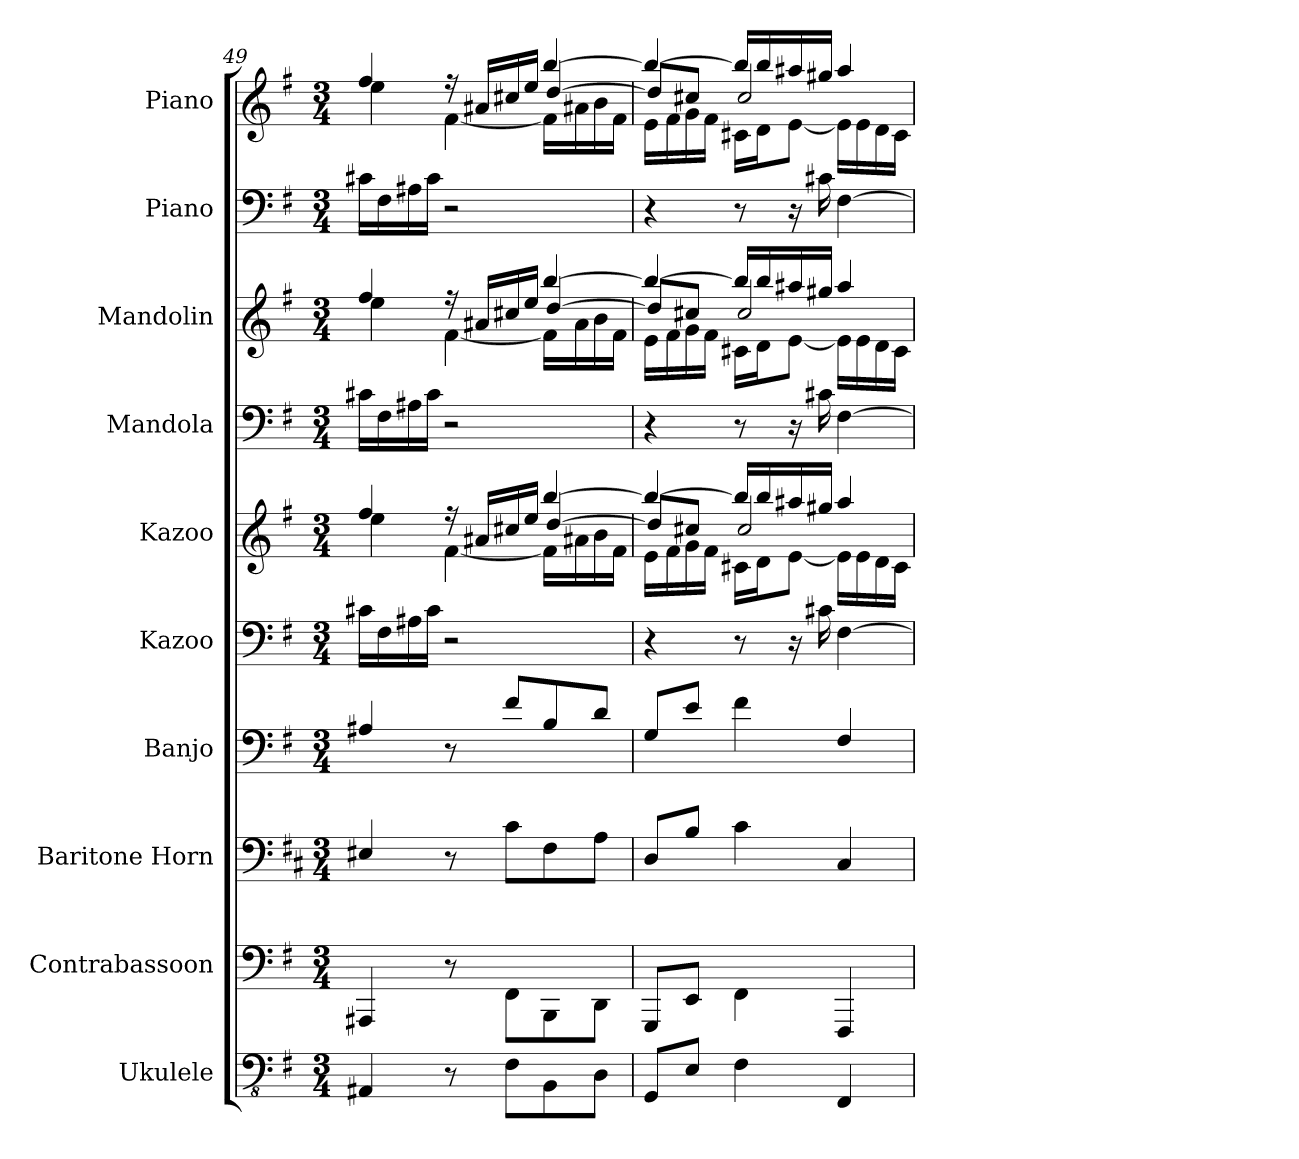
**kern	**kern	**kern	**kern	**kern	**kern	**kern	**kern	**kern	**kern
*part10	*part9	*part8	*part7	*part6	*part5	*part4	*part3	*part2	*part1
*staff10	*staff9	*staff8	*staff7	*staff6	*staff5	*staff4	*staff3	*staff2	*staff1
*I"Ukulele	*I"Contrabassoon	*I"Baritone Horn	*I"Banjo	*I"Kazoo	*I"Kazoo	*I"Mandola	*I"Mandolin	*I"Piano	*I"Piano
*I'Uk.	*I'Cbsn.	*I'Bar. Hn.	*I'Bj.	*I'Kaz.	*I'Kaz.	*I'Mda.	*I'Mdn.	*I'Pno.	*I'Pno.
*clefFv4	*clefF4	*clefF4	*clefF4	*clefF4	*clefG2	*clefF4	*	*clefF4	*clefG2
*	*ITrd7c12	*ITrd4c7	*ITrd7c12	*	*	*	*	*	*
*k[f#]	*k[f#]	*k[f#]	*k[f#]	*k[f#]	*k[f#]	*k[f#]	*k[f#]	*k[f#]	*k[f#]
*G:	*G:	*G:	*G:	*G:	*G:	*G:	*G:	*G:	*G:
*M3/4	*M3/4	*M3/4	*M3/4	*M3/4	*M3/4	*M3/4	*M3/4	*M3/4	*M3/4
=49	=49	=49	=49	=49	=49	=49	=49	=49	=49
*	*	*	*	*	*^	*	*^	*	*^
*	*	*	*	*	*	*^	*	*	*^	*	*	*^
4AAA#X/	4AAAA#X/	4AA#X/	4AA#X/	16c#X\LL	4ff#/	4ee\	2ryy	16c#X\LL	4ff#/	4ee\	2ryy	16c#X\LL	4ff#/	4ee\	2ryy
.	.	.	.	16F#\	.	.	.	16F#\	.	.	.	16F#\	.	.	.
.	.	.	.	16A#X\	.	.	.	16A#X\	.	.	.	16A#X\	.	.	.
.	.	.	.	16c#\JJ	.	.	.	16c#\JJ	.	.	.	16c#\JJ	.	.	.
8r	8r	8r	8r	2r	16rff	[4f#\	.	2r	16r	[4f#\	.	2r	16rff	[4f#\	.
.	.	.	.	.	16a#X/LL	.	.	.	16a#X/LL	.	.	.	16a#X/LL	.	.
8FF#\L	8FFF#\L	8F#\L	8F#/L	.	16cc#X/	.	.	.	16cc#X/	.	.	.	16cc#X/	.	.
.	.	.	.	.	16ee/JJ	.	.	.	16ee/JJ	.	.	.	16ee/JJ	.	.
8BBB\	8BBBB\	8BB\	8BB/	.	[4bb/	16f#\LL]	[4dd/	.	[4bb/	16f#\LL]	[4dd/	.	[4bb/	16f#\LL]	[4dd/
.	.	.	.	.	.	16a#X\	.	.	.	16a#\	.	.	.	16a#X\	.
8DD\J	8DDD\J	8D\J	8D/J	.	.	16b\	.	.	.	16b\	.	.	.	16b\	.
.	.	.	.	.	.	16f#\JJ	.	.	.	16f#\JJ	.	.	.	16f#\JJ	.
=50	=50	=50	=50	=50	=50	=50	=50	=50	=50	=50	=50	=50	=50	=50	=50
8GGG/L	8GGGG/L	8GG/L	8GG/L	4r	4bb/_	16e\LL	8dd/L]	4r	4bb/_	16e\LL	8dd/L]	4r	4bb/_	16e\LL	8dd/L]
.	.	.	.	.	.	16f#\	.	.	.	16f#\	.	.	.	16f#\	.
8EE/J	8EEE/J	8E/J	8E/J	.	.	16g\	8cc#X/J	.	.	16g\	8cc#X/J	.	.	16g\	8cc#X/J
.	.	.	.	.	.	16f#\JJ	.	.	.	16f#\JJ	.	.	.	16f#\JJ	.
4FF#\	4FFF#\	4F#\	4F#\	8r	16bb/LL]	16c#X\LL	2cc#/	8r	16bb/LL]	16c#X\LL	2cc#/	8r	16bb/LL]	16c#X\LL	2cc#/
.	.	.	.	.	16bb/	16d\J	.	.	16bb/	16d\J	.	.	16bb/	16d\J	.
.	.	.	.	16r	16aa#X/	[8e\J	.	16r	16aa#X/	[8e\J	.	16r	16aa#X/	[8e\J	.
.	.	.	.	16c#X\	16gg#X/JJ	.	.	16c#X\	16gg#X/JJ	.	.	16c#X\	16gg#X/JJ	.	.
4FFF#/	4FFFF#/	4FF#/	4FF#/	[4F#\	4aa#/	16e\LL]	.	[4F#\	4aa#/	16e\LL]	.	[4F#\	4aa#/	16e\LL]	.
.	.	.	.	.	.	16e\	.	.	.	16e\	.	.	.	16e\	.
.	.	.	.	.	.	16d\	.	.	.	16d\	.	.	.	16d\	.
.	.	.	.	.	.	16c#\JJ	.	.	.	16c#\JJ	.	.	.	16c#\JJ	.
*	*	*	*	*	*v	*v	*v	*	*v	*v	*v	*	*v	*v	*v
=	=	=	=	=	=	=	=	=	=
*-	*-	*-	*-	*-	*-	*-	*-	*-	*-
